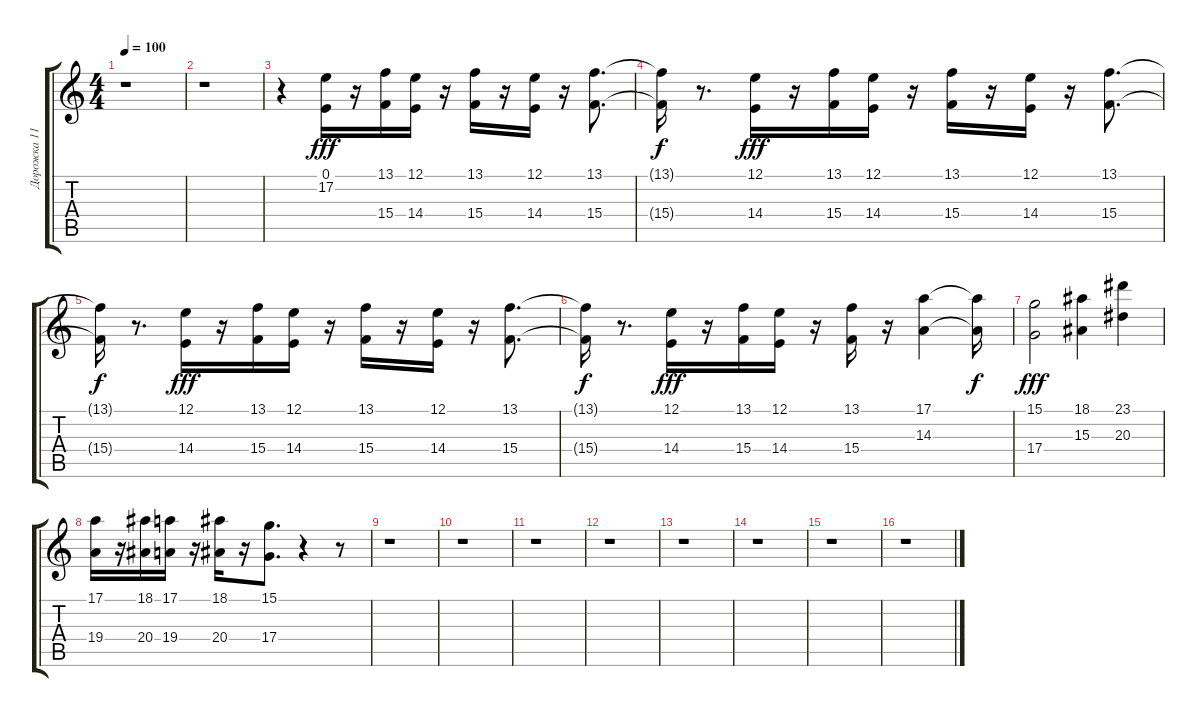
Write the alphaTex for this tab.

\track ("Дорожка 11" "Дорожка 11") {instrument choiraahs}
\staff {score tabs}
\tuning (E4 B3 G3 D3 A2 E2) {hide}
\ts (4 4)
\tempo 100
\clef g2
\ks c
r.1{dy f} |
r.1 |
r.4 (0.1 17.2).16{dy fff} r.16 (13.1 15.4).16 (12.1 14.4).16 r.16 (13.1 15.4).16 r.16 (12.1 14.4).16 r.16 (13.1 15.4).8{d} |
(13.1{t} 15.4{t}).16{dy f} r.8{d} (12.1 14.4).16{dy fff} r.16 (13.1 15.4).16 (12.1 14.4).16 r.16 (13.1 15.4).16 r.16 (12.1 14.4).16 r.16 (13.1 15.4).8{d} |
(13.1{t} 15.4{t}).16{dy f} r.8{d} (12.1 14.4).16{dy fff} r.16 (13.1 15.4).16 (12.1 14.4).16 r.16 (13.1 15.4).16 r.16 (12.1 14.4).16 r.16 (13.1 15.4).8{d} |
(13.1{t} 15.4{t}).16{dy f} r.8{d} (12.1 14.4).16{dy fff} r.16 (13.1 15.4).16 (12.1 14.4).16 r.16 (13.1 15.4).16 r.16 (17.1 14.3).4 (17.1{t} 14.3{t}).16{dy f} |
(15.1 17.4).2{dy fff} (18.1 15.3).4 (23.1 20.3).4 |
(17.1 19.4).16 r.16 (18.1 20.4).16 (17.1 19.4).16 r.16 (18.1 20.4).16 r.16 (15.1 17.4).8{d} r.4 r.8 |
r.1 |
r.1 |
r.1 |
r.1 |
r.1 |
r.1 |
r.1 |
r.1
